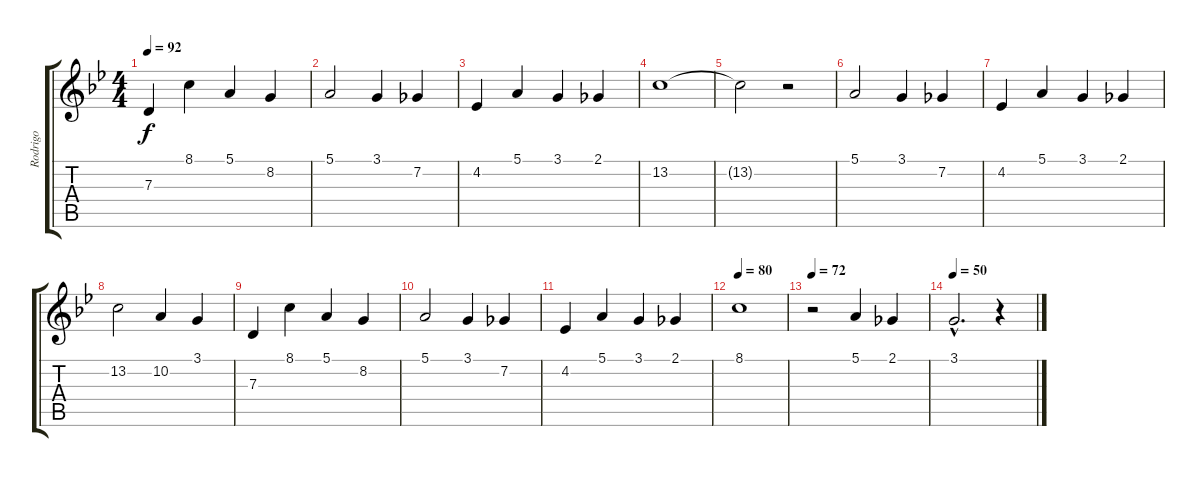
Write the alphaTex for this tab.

\track ("Rodrigo" "Rodrigo") {instrument synthvoice}
\staff {score tabs}
\tuning (E4 B3 G3 D3 A2 E2) {hide}
\ts (4 4)
\tempo 92
\clef g2
\ks gminor
7.3.4{dy f} 8.1.4 5.1.4 8.2.4 |
5.1.2 3.1.4 7.2.4 |
4.2.4 5.1.4 3.1.4 2.1.4 |
13.2.1 |
13.2{t}.2{volume 4 instrument synthvoice} r.2 |
5.1.2{volume 12} 3.1.4 7.2.4 |
4.2.4 5.1.4 3.1.4 2.1.4 |
13.2.2 10.2.4 3.1.4 |
7.3.4 8.1.4 5.1.4 8.2.4 |
5.1.2 3.1.4 7.2.4 |
4.2.4 5.1.4 3.1.4 2.1.4 |
\tempo 80
8.1.1 |
\tempo 72
r.2 5.1.4{volume 7} 2.1.4 |
\tempo 50
3.1{hac}.2{d volume 2} r.4
